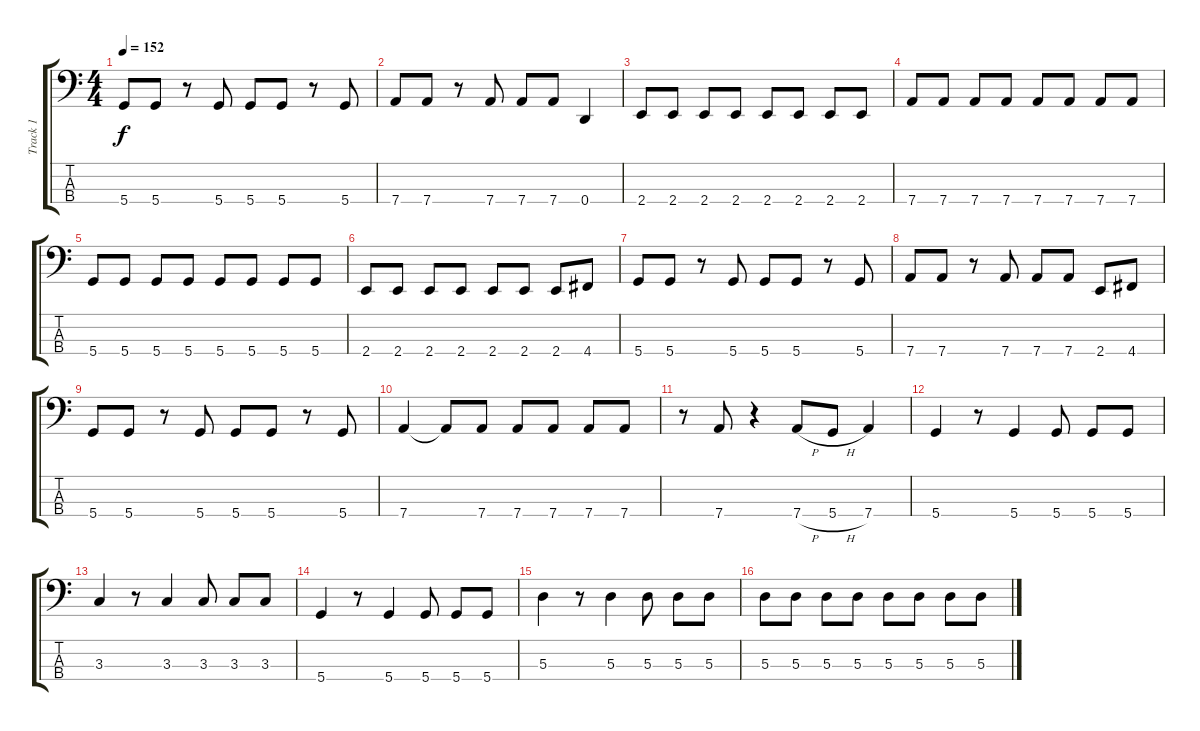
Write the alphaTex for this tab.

\track ("Track 1" "Track 1") {instrument electricbasspick}
\staff {score tabs}
\tuning (G2 D2 A1 D1) {hide}
\ts (4 4)
\tempo 152
\clef f4
\ks c
5.4.8{dy f} 5.4.8 r.8 5.4.8 5.4.8 5.4.8 r.8 5.4.8 |
7.4.8 7.4.8 r.8 7.4.8 7.4.8 7.4.8 0.4.4 |
2.4.8 2.4.8 2.4.8 2.4.8 2.4.8 2.4.8 2.4.8 2.4.8 |
7.4.8 7.4.8 7.4.8 7.4.8 7.4.8 7.4.8 7.4.8 7.4.8 |
5.4.8 5.4.8 5.4.8 5.4.8 5.4.8 5.4.8 5.4.8 5.4.8 |
2.4.8 2.4.8 2.4.8 2.4.8 2.4.8 2.4.8 2.4.8 4.4.8 |
5.4.8 5.4.8 r.8 5.4.8 5.4.8 5.4.8 r.8 5.4.8 |
7.4.8 7.4.8 r.8 7.4.8 7.4.8 7.4.8 2.4.8 4.4.8 |
5.4.8 5.4.8 r.8 5.4.8 5.4.8 5.4.8 r.8 5.4.8 |
7.4.4 7.4{t}.8 7.4.8 7.4.8 7.4.8 7.4.8 7.4.8 |
r.8 7.4.8 r.4 7.4{h}.8 5.4{h}.8 7.4.4 |
5.4.4 r.8 5.4.4 5.4.8 5.4.8 5.4.8 |
3.3.4 r.8 3.3.4 3.3.8 3.3.8 3.3.8 |
5.4.4 r.8 5.4.4 5.4.8 5.4.8 5.4.8 |
5.3.4 r.8 5.3.4 5.3.8 5.3.8 5.3.8 |
5.3.8 5.3.8 5.3.8 5.3.8 5.3.8 5.3.8 5.3.8 5.3.8
